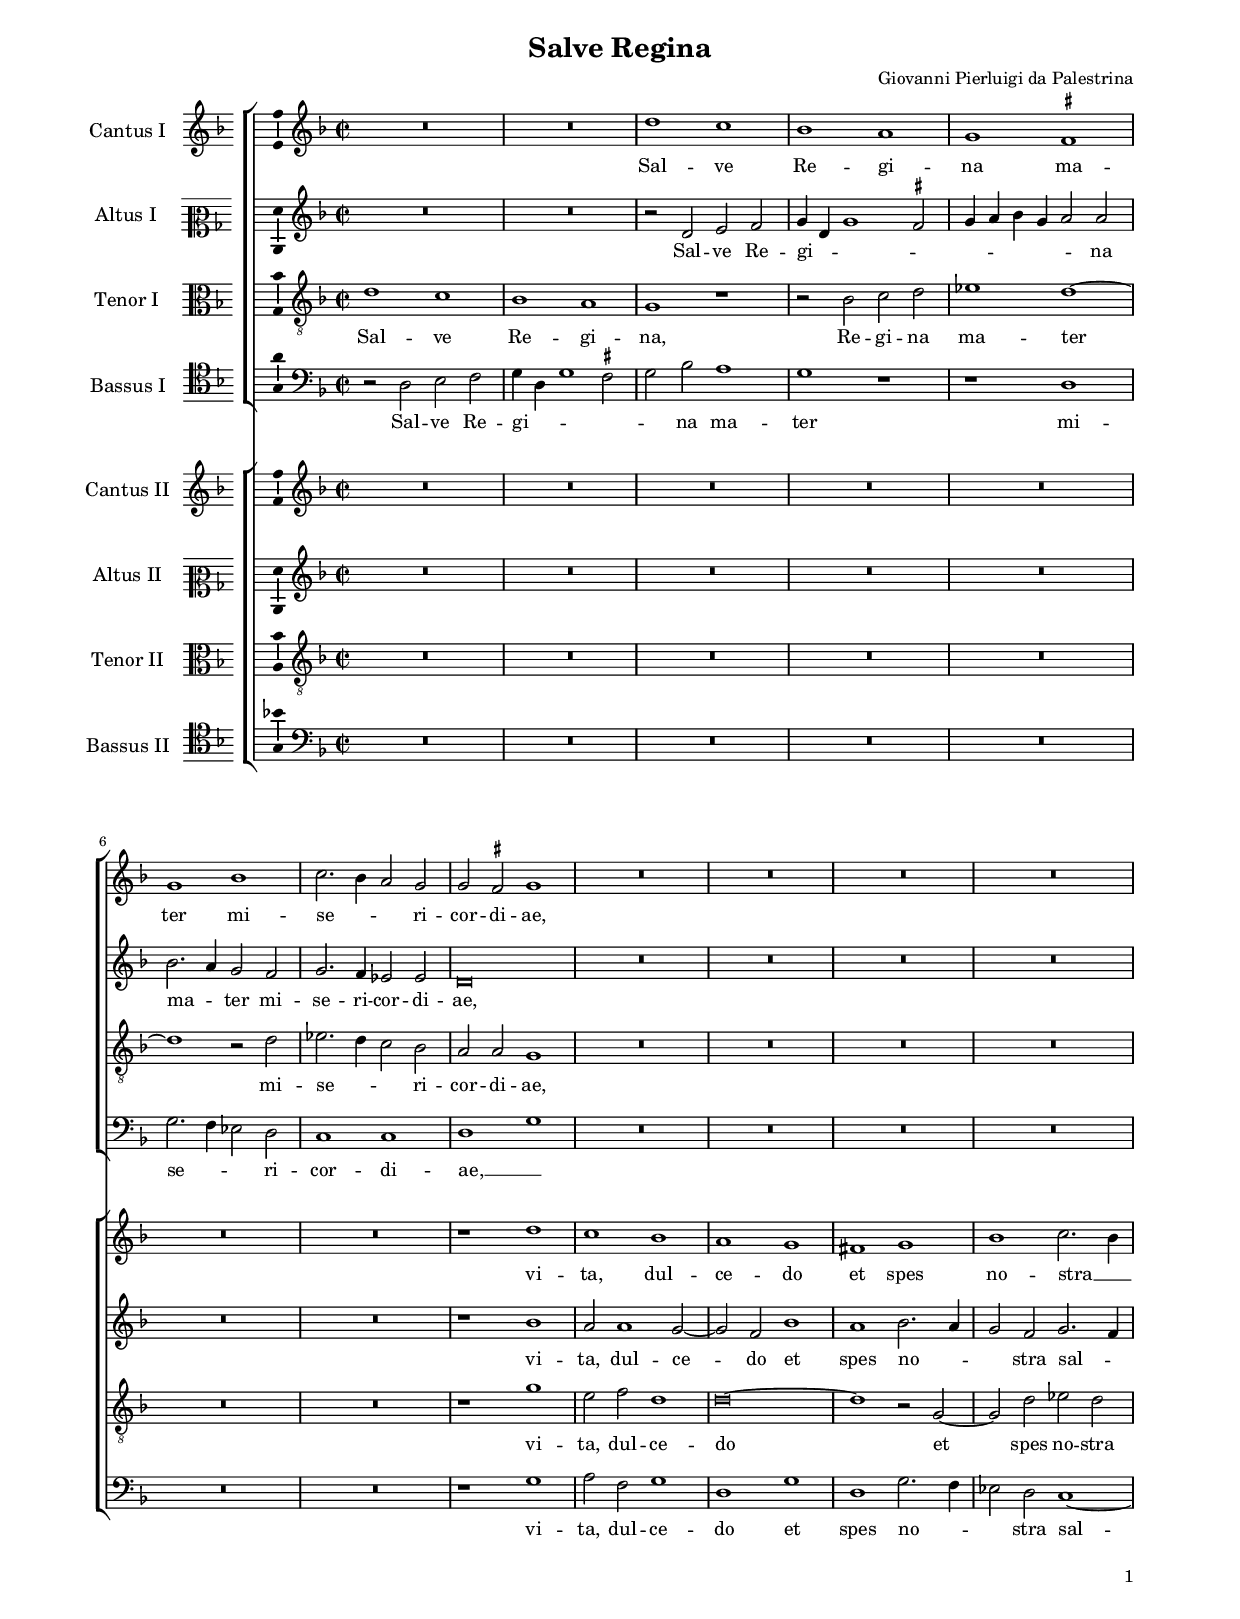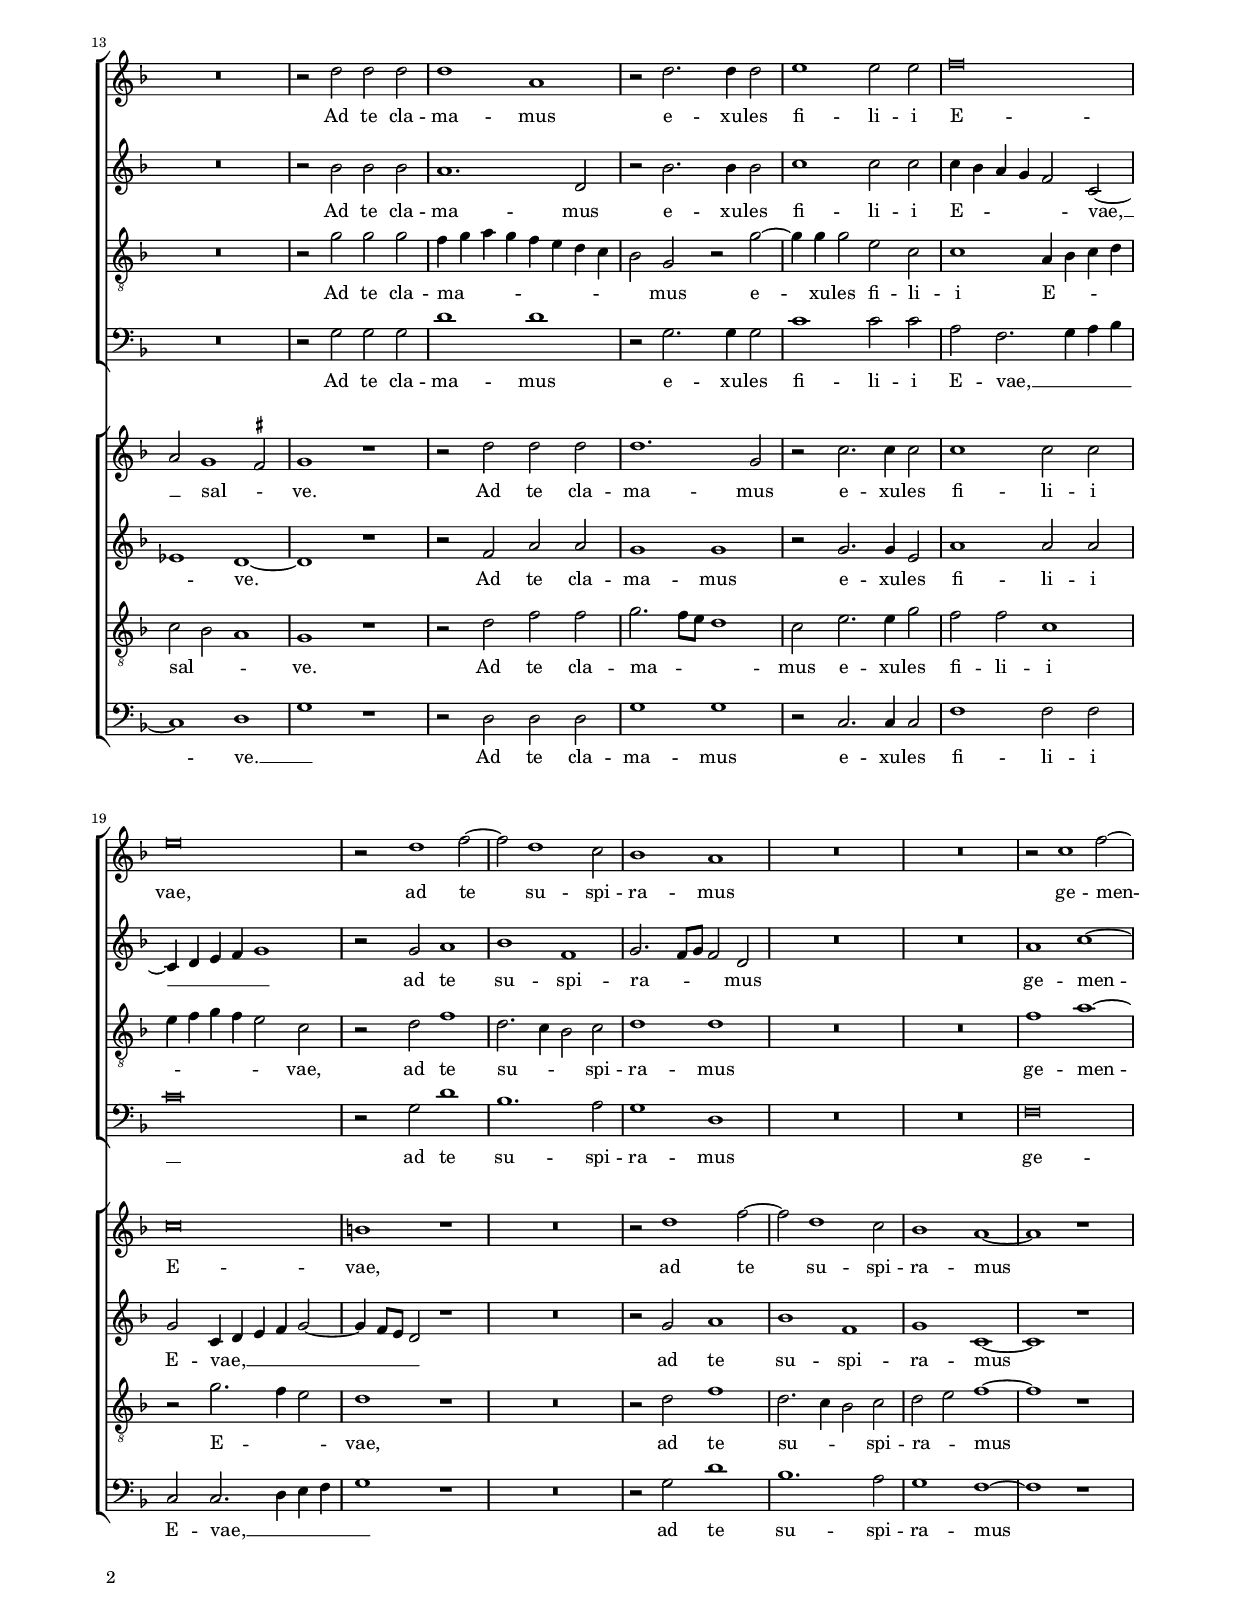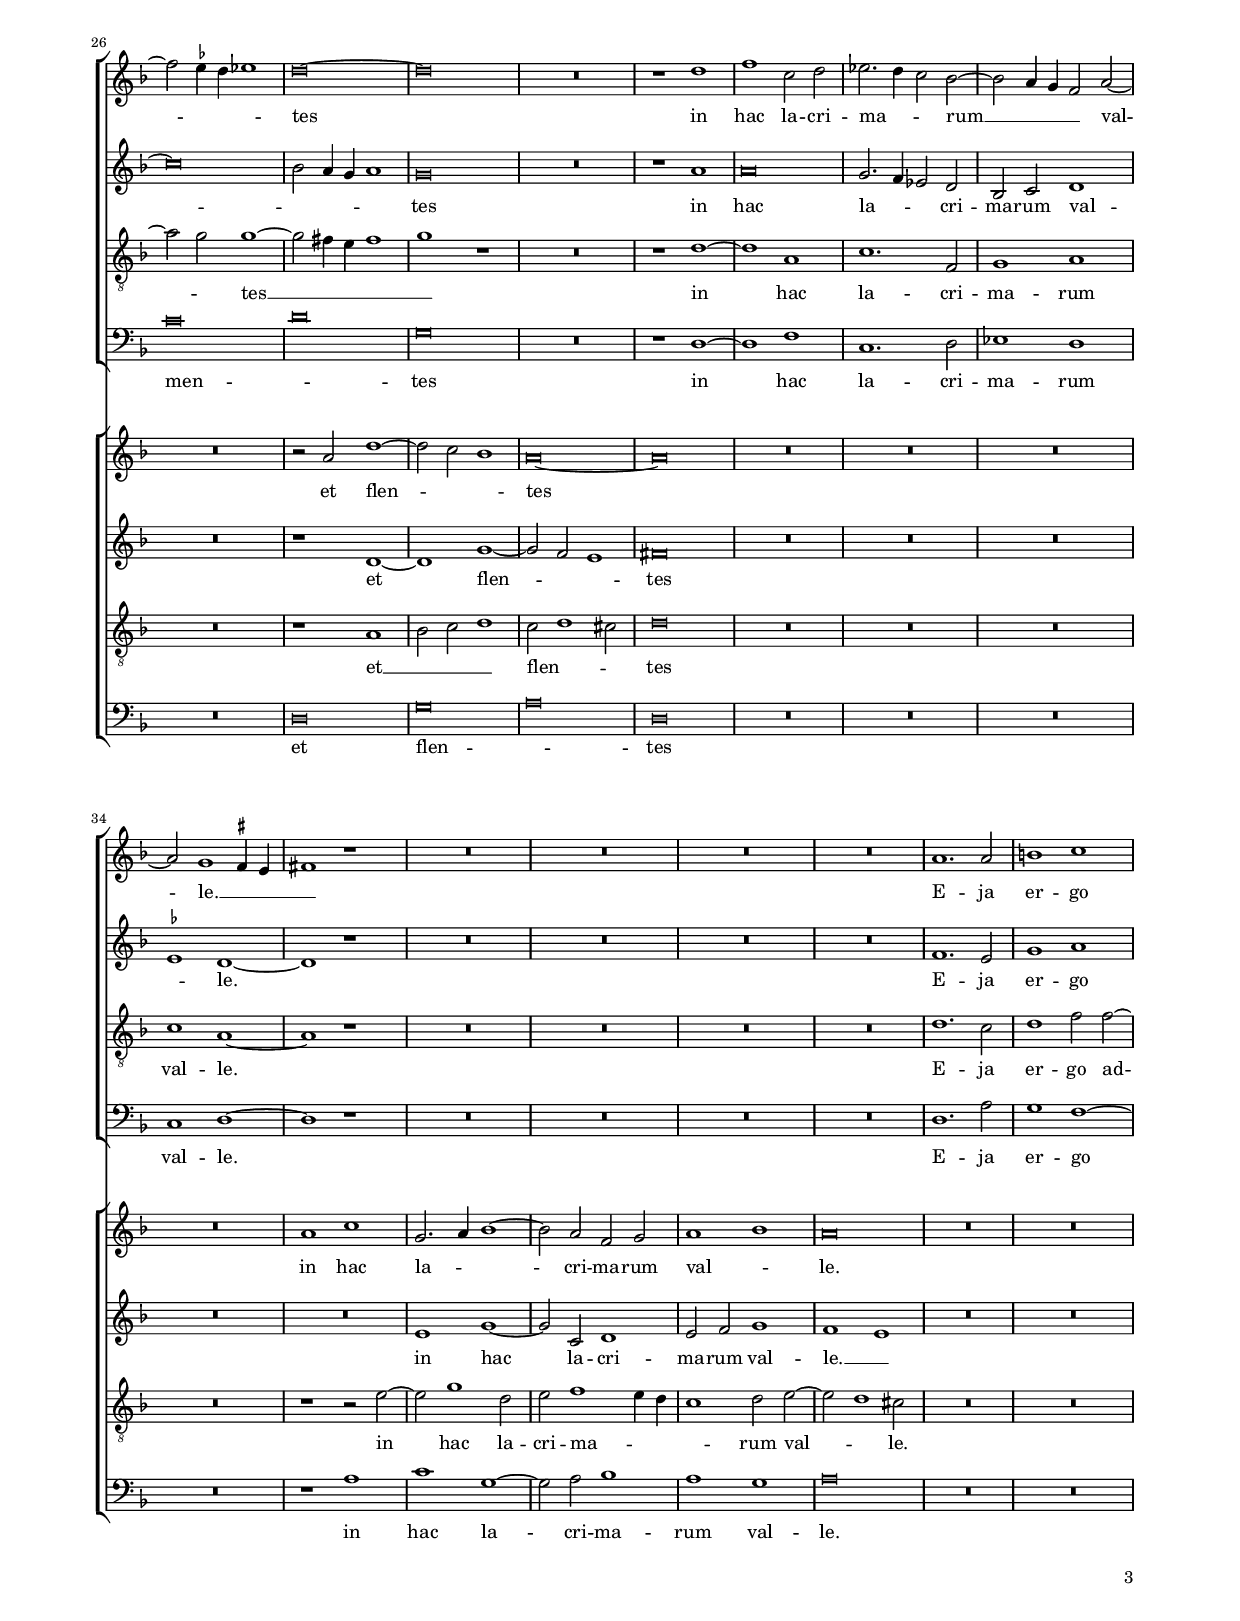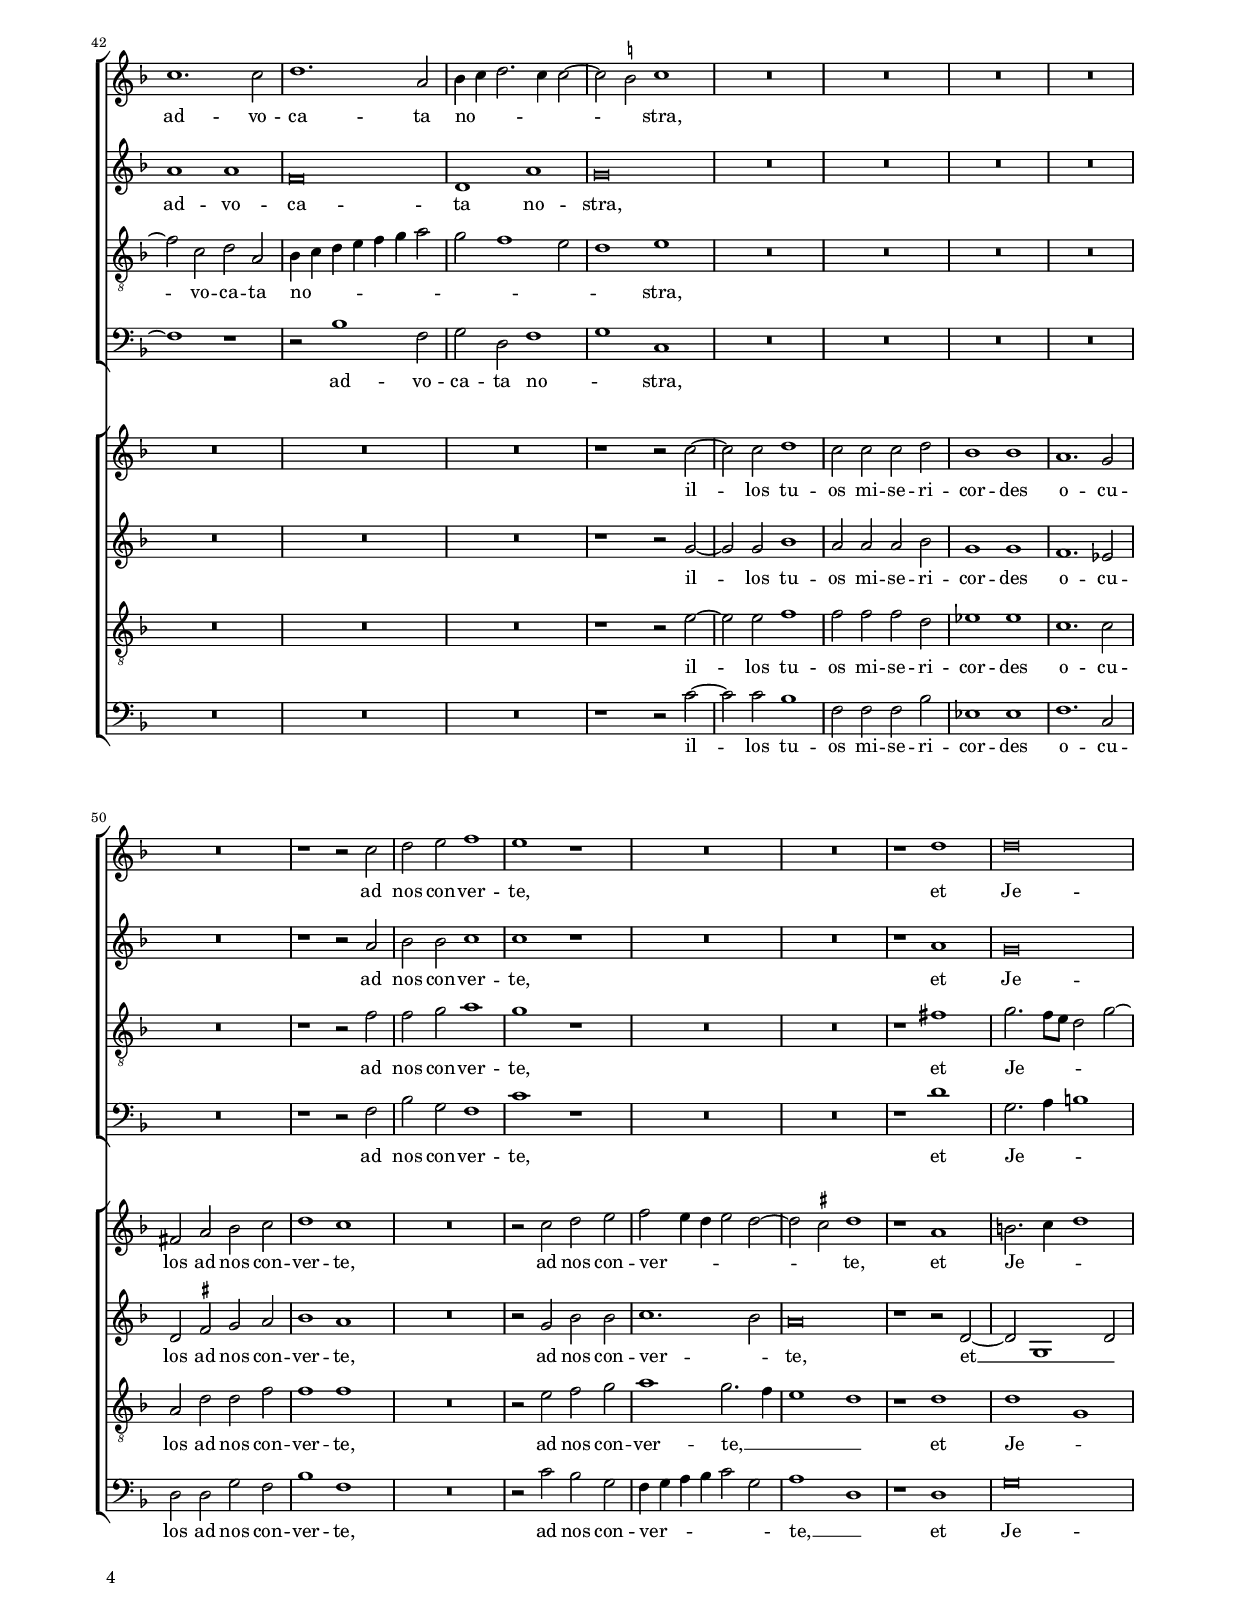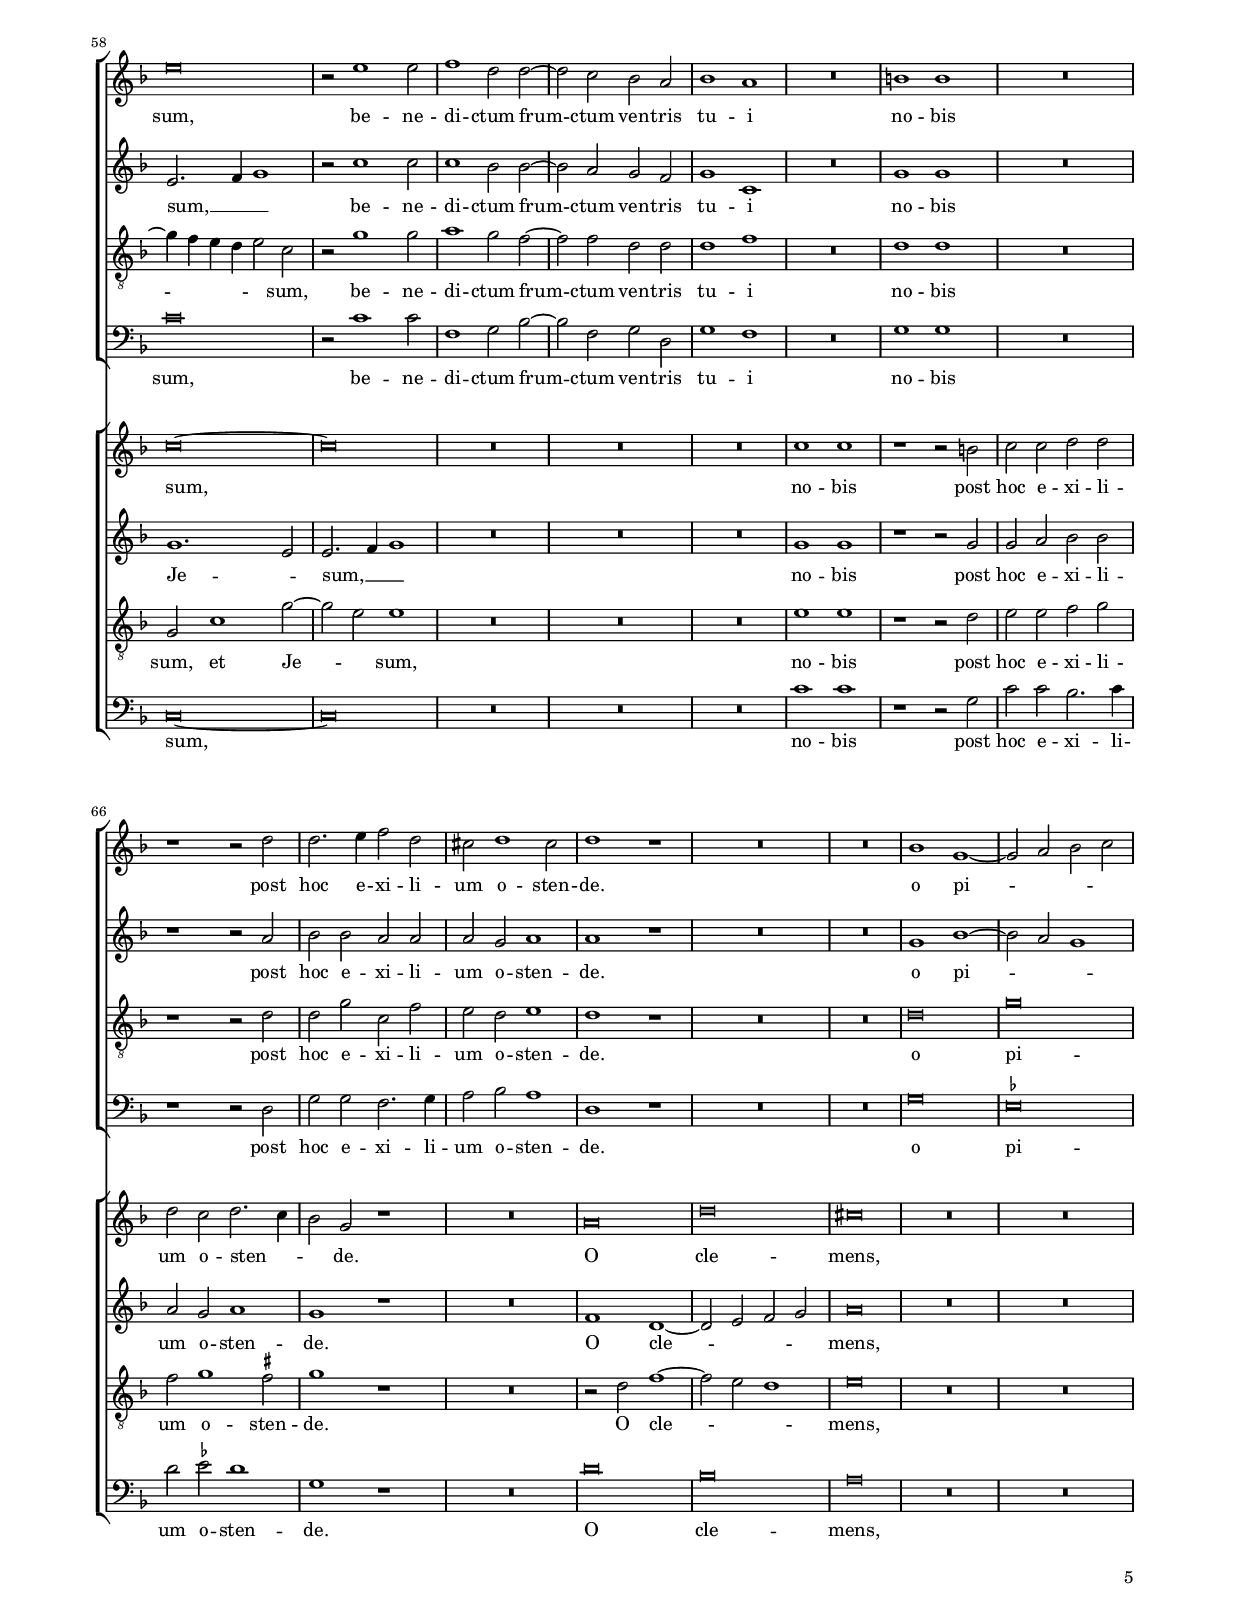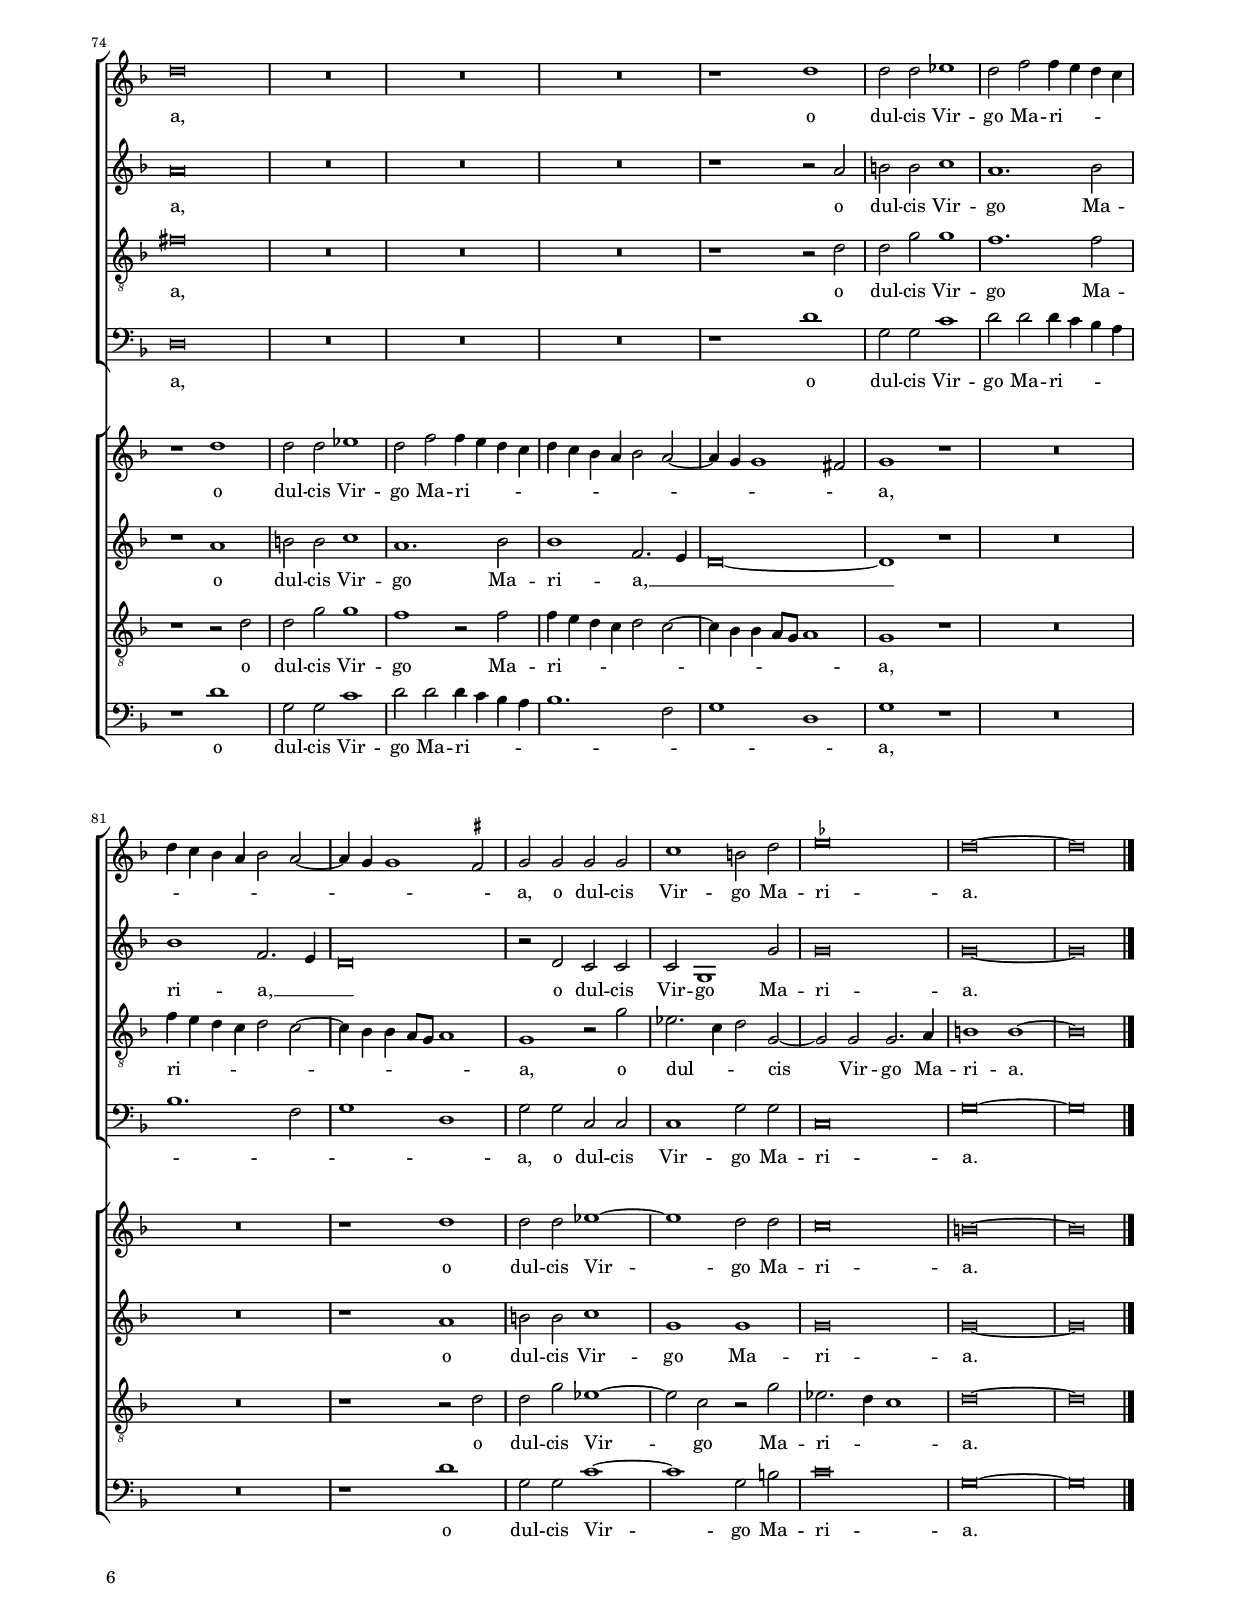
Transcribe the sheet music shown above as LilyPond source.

\header 
{
	title="Salve Regina"
	composer="Giovanni Pierluigi da Palestrina"
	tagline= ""
}

\version "2.24.1"
\language deutsch
#(set-global-staff-size 15)
% #(set-default-paper-size "letter")
#(ly:set-option 'point-and-click #f)



\paper
	{
	top-margin = 2 \cm
	bottom-margin = 1.4 \cm
	left-margin = 1.8 \cm
	right-margin = 1.8 \cm
	print-page-number = ##f
	ragged-bottom = ##f
	ragged-last-bottom = ##f
%   systems-per-page = 2
	page-count = 6
	system-system-spacing = #'((basic-distance . 18) (minimum-distance . 14) (padding . 7) (strechability . 250))
	oddFooterMarkup=\markup   \fill-line { "" \fromproperty #'page:page-number-string }
	evenFooterMarkup=\markup  \fill-line { \fromproperty #'page:page-number-string "" }
	last-bottom-spacing = #'((basic-distance . 12) (minimum-distance . 7) (padding . 4))
	}


global =  
	{
	\key f \major
	\time 2/2 \set Score.measureLength = #(ly:make-moment 2/1)
	\set Score.tempoHideNote = ##t
	\tempo 2 = 90
	\skip 1*2*87 \bar "|."
	}

	ficta = { \once \set suggestAccidentals = ##t }
	
	forget = #(define-music-function (music) (ly:music?) #{
	\accidentalStyle forget
	$music
	\accidentalStyle default
	#})

	
incipitcantusprimus = \markup { \score {
	{
	\set Staff.instrumentName = \markup { \fontsize #1 "Cantus I" }
	\key f \major
	\clef violin
	s4 \bar ""
	}
	\layout  {
	raggedright = ##t
	indent = 1.8 \cm
	line-width = 2.4\cm
	\context { \Staff \remove Time_signature_engraver }
	\override Staff.Clef.Y-extent = #'(0 . 0)
	}} \hspace #1 }
      
incipitaltusprimus = \markup { \score {
	{
	\set Staff.instrumentName = \markup { \fontsize #1 "Altus I" }
	\key f \major
	\clef mezzosoprano
	s4 \bar ""
	}
	\layout  {
	raggedright = ##t
	indent = 1.8 \cm
	line-width = 2.4\cm
	\context { \Staff \remove Time_signature_engraver }
	\override Staff.Clef.Y-extent = #'(0 . 0)
	}} \hspace #1 }
      
incipittenorprimus = \markup { \score {
	{
	\set Staff.instrumentName = \markup { \fontsize #1 "Tenor I" }
	\key f \major
	\clef alto
	s4 \bar ""
	}
	\layout  {
	raggedright = ##t
	indent = 1.8 \cm
	line-width = 2.4\cm
	\context { \Staff \remove Time_signature_engraver }
	\override Staff.Clef.Y-extent = #'(0 . 0)
	}} \hspace #1 }


incipitbassusprimus = \markup { \score {
	{
	\set Staff.instrumentName = \markup { \fontsize #1 "Bassus I" }
	\key f \major
	\clef tenor
	s4 \bar ""
	}
	\layout  {
	raggedright = ##t
	indent = 1.8 \cm
	line-width = 2.4\cm
	\context { \Staff \remove Time_signature_engraver }
	\override Staff.Clef.Y-extent = #'(0 . 0)
	}} \hspace #1 }

incipitcantussecundus = \markup { \score {
	{
	\set Staff.instrumentName = \markup { \fontsize #1 "Cantus II" }
	\key f \major
	\clef violin
	s4 \bar ""
	}
	\layout  {
	raggedright = ##t
	indent = 1.8 \cm
	line-width = 2.4\cm
	\context { \Staff \remove Time_signature_engraver }
	\override Staff.Clef.Y-extent = #'(0 . 0)
	}} \hspace #1 }


incipitaltussecundus = \markup { \score {
	{
	\set Staff.instrumentName = \markup { \fontsize #1 "Altus II" }
	\key f \major
	\clef mezzosoprano
	s4 \bar ""
	}
	\layout  {
	raggedright = ##t
	indent = 1.8 \cm
	line-width = 2.4\cm
	\context { \Staff \remove Time_signature_engraver }
	\override Staff.Clef.Y-extent = #'(0 . 0)
	}} \hspace #1 }


incipittenorsecundus = \markup { \score {
	{
	\set Staff.instrumentName = \markup { \fontsize #1 "Tenor II" }
	\key f \major
	\clef alto
	s4 \bar ""
	}
	\layout  {
	raggedright = ##t
	indent = 1.8 \cm
	line-width = 2.4\cm
	\context { \Staff \remove Time_signature_engraver }
	\override Staff.Clef.Y-extent = #'(0 . 0)
	}} \hspace #1 }	


incipitbassussecundus = \markup { \score {
	{
	\set Staff.instrumentName = \markup { \fontsize #1 "Bassus II" }
	\key f \major
	\clef tenor
	s4 \bar ""
	}
	\layout  {
	raggedright = ##t
	indent = 1.8 \cm
	line-width = 2.4\cm
	\context { \Staff \remove Time_signature_engraver }
	\override Staff.Clef.Y-extent = #'(0 . 0)
	}} \hspace #1 }

cantusprimus =  \relative c''
	{
	R\breve
	R\breve
	d1 c
	b1 a
%5
	g1 \ficta fis |
	g1 b
	c2. b4 a2 g
	g2 \ficta fis g1
	R\breve
%10
	R\breve |
	R\breve
	R\breve
	R\breve
	r2 d' d d
%15
	d1 a |
	r2 d2. d4 d2
	e1 e2 e
	f\breve
	e\breve
%20
	r2 d1 f2~ |
	f2 d1 c2
	b1 a
	R\breve
	R\breve
%25
	r2 c1 f2~ |
	f2 \ficta es4 d es!1 
	d\breve~
	d\breve
	R\breve
%30
	r1 d |
	f1 c2 d
	es2. d4 c2 b~
	b2 a4 g f2 a~
	a2 g1 \ficta fis4 e
%35
	fis1 r |
	R\breve
	R\breve
	R\breve
	R\breve
%40
	a1. a2 |
	h1 c
	c1. c2
	d1. a2
	b4 c d2. c4 c2~
%45
	c2 \ficta h c1 |
	R\breve
	R\breve
	R\breve
	R\breve
%50
	R\breve |
	r1 r2 c
	d2 e f1
	e1 r
	R\breve
%55
	R\breve |
	r1 d
	d\breve
	e\breve
	r2 e1 e2
%60
	f1 d2 d~ |
	d2 c b a
	b1 a
	R\breve
	h1 h
%65
	R\breve |
	r1 r2 d
	d2. e4 f2 d
	cis2 d1 cis2
	d1 r
%70
	R\breve |
	R\breve
	b1 g~
	g2 a b c
	d\breve
%75
	R\breve |
	R\breve
	R\breve
	r1 d
	d2 d es1
%80
	d2 f f4 e d c |
	d4 c b a b2 a~
	a4 g g1 \ficta fis2
	g2 g g g
	c1 h2 d
%85
	\ficta es\breve |
	d\breve~
	d\breve |
	}

altusprimus =  \relative c' 
	{
	R\breve
	R\breve
	r2 d e f
	g4 d g1 \ficta fis2
%5
	g4 a b g a2 a |
	b2. a4 g2 f
	g2. f4 es2 es
	d\breve
	R\breve
%10
	R\breve |
	R\breve
	R\breve
	R\breve
	r2 b' b b
%15
	a1. d,2 |
	r2 b'2. b4 b2
	c1 c2 c
	c4 b a g f2 c~
	c4 d e f g1
%20
	r2 g a1 |
	b1 f
	g2. f8 g f2 d
	R\breve
	R\breve
%25
	a'1 c~ |
	c\breve
	b2 a4 g a1
	g\breve
	R\breve
%30
	r1 a |
	a\breve
	g2. f4 es2 d
	b2 c d1
	\ficta es1 d~
%35
	d1 r |
	R\breve
	R\breve
	R\breve
	R\breve
%40
	f1. e2 |
	g1 a
	a1 a
	f\breve
	d1 a'
%45
	g\breve |
	R\breve
	R\breve
	R\breve
	R\breve
%50
	R\breve |
	r1 r2 a
	b2 b c1
	c1 r
	R\breve
%55
	R\breve |
	r1 a
	g\breve
	e2. f4 g1
	r2 c1 c2
%60
	c1 b2 b~ |
	b2 a g f
	g1 c,
	R\breve
	g'1 g
%65
	R\breve |
	r1 r2 a
	b2 b a a
	a2 g a1
	a1 r
%70
	R\breve |
	R\breve
	g1 b~
	b2 a g1
	a\breve
%75
	R\breve |
	R\breve
	R\breve
	r1 r2 a
	h2 h c1
%80
	a1. b2 |
	b1 f2. e4
	d\breve
	r2 d c c
	c2 g1 g'2
%85
	g\breve |
	g\breve~
	g\breve |
	}

tenorprimus =  \relative c' 
	{
	d1 c
	b1 a
	g1 r
	r2 b c d
%5
	es1 d~ |
	d1 r2 d
	es2. d4 c2 b
	a2 a g1
	R\breve
%10
	R\breve |
	R\breve
	R\breve
	R\breve
	r2 g' g g
%15
	f4 g a g f e d c |
	b2 g r2 g'~
	g4 g g2 e c
	c1 a4 b c d
	e4 f g f e2 c
%20
	r2 d f1 |
	d2. c4 b2 c
	d1 d
	R\breve
	R\breve
%25
	f1 a~ |
	a2 g g1~
	g2 fis4 e fis1
	g1 r
	R\breve
%30
	r1 d~ |
	d1 a
	c1. f,2
	g1 a
	c1 a~
%35
	a1 r |
	R\breve
	R\breve
	R\breve
	R\breve
%40
	d1. c2 |
	d1 f2 f~
	f2 c d a
	b4 c d e f g a2
	g2 f1 e2
%45
	d1 e |
	R\breve
	R\breve
	R\breve
	R\breve
%50
	R\breve |
	r1 r2 f
	f2 g a1
	g1 r
	R\breve
%55
	R\breve |
	r1 fis
	g2. f8 e d2 g~
	g4 f e d e2 c
	r2 g'1 g2
%60
	a1 g2 f~ |
	f2 f d d
	d1 f
	R\breve
	d1 d
%65
	R\breve |
	r1 r2 d
	d2 g c, f
	e2 d e1
	d1 r
%70
	R\breve |
	R\breve
	d\breve
	g\breve
	fis\breve
%75
	R\breve |
	R\breve
	R\breve
	r1 r2 d
	d2 g g1
%80
	f1. f2 |
	f4 e d c d2 c~
	c4 b b a8 g a1
	g1 r2 g'
	es2. c4 d2 g,~
%85
	g2 g g2. a4 |
	h1 h~
	h\breve |
	}

bassusprimus  =  \relative c 
	{
	r2 d e f
	g4 d g1 \ficta fis2
	g2 b a1
	g1 r
%5
	r1 d |
	g2. f4 es2 d
	c1 c
	d1 g
	R\breve
%10
	R\breve |
	R\breve
	R\breve
	R\breve
	r2 g g g
%15
	d'1 d |
	r2 g,2. g4 g2
	c1 c2 c
	a2 f2. g4 a b
	c\breve
%20
	r2 g d'1 |
	b1. a2
	g1 d
	R\breve
	R\breve
%25
	f\breve |
	c'\breve
	d\breve
	g,\breve
	R\breve
%30
	r1 d~ |
	d1 f
	c1. d2
	es1 d
	c1 d~
%35
	d1 r |
	R\breve
	R\breve
	R\breve
	R\breve
%40
	d1. a'2 |
	g1 f~
	f1 r
	r2 b1 f2
	g2 d f1
%45
	g1 c, |
	R\breve
	R\breve
	R\breve
	R\breve
%50
	R\breve |
	r1 r2 f
	b2 g f1
	c'1 r
	R\breve
%55
	R\breve |
	r1 d
	g,2. a4 h1
	c\breve
	r2 c1 c2
%60
	f,1 g2 b~ |
	b2 f g d
	g1 f
	R\breve
	g1 g
%65
	R\breve |
	r1 r2 d
	g2 g f2. g4
	a2 b a1
	d,1 r
%70
	R\breve |
	R\breve
	g\breve
	\ficta es\breve
	d\breve
%75
	R\breve |
	R\breve
	R\breve
	r1 d'
	g,2 g c1
%80
	d2 d d4 c b a |
	b1. f2
	g1 d
	g2 g c, c
	c1 g'2 g
%85
	c,\breve |
	g'\breve~
	g\breve |
	}

cantussecundus =  \relative c''
	{
	R\breve
	R\breve
	R\breve
	R\breve
%5
	R\breve |
	R\breve
	R\breve
	r1 d
	c1 b
%10
	a1 g |
	fis1 g
	b1 c2. b4
	a2 g1 \ficta fis2
	g1 r
%15
	r2 d' d d |
	d1. g,2
	r2 c2. c4 c2
	c1 c2 c
	c\breve
%20
	h1 r |
	R\breve
	r2 d1 f2~
	f2 d1 c2
	b1 a~
%25
	a1 r |
	R\breve
	r2 a d1~
	d2 c b1
	a\breve~
%30
	a\breve |
	R\breve
	R\breve
	R\breve
	R\breve
%35
	a1 c |
	g2. a4 b1~
	b2 a f g
	a1 b
	a\breve
%40
	R\breve |
	R\breve
	R\breve
	R\breve
	R\breve
%45
	r1 r2 c~ |
	c2 c d1
	c2 c c d
	b1 b
	a1. g2
%50
	fis2 a b c |
	d1 c
	R\breve
	r2 c d e
	f2 e4 d e2 d~
%55
	d2 \ficta cis d1 |
	r1 a
	h2. c4 d1
	c\breve~
	c\breve
%60
	R\breve |
	R\breve
	R\breve
	c1 c
	r1 r2 h
%65
	c2 c d d |
	d2 c d2. c4
	b2 g r1
	R\breve
	a\breve
%70
	d\breve |
	cis\breve
	R\breve
	R\breve
	r1 d
%75
	d2 d es1 |
	d2 f f4 e d c
	d4 c b a b2 a~
	a4 g g1 fis2
	g1 r
%80
	R\breve |
	R\breve
	r1 d'
	d2 d es1~
	es1 d2 d
%85
	c\breve |
	h\breve~
	h\breve |
	}

altussecundus =  \relative c'
	{
	R\breve
	R\breve
	R\breve
	R\breve
%5
	R\breve |
	R\breve
	R\breve
	r1 b'
	a2 a1 g2~
%10
	g2 f b1 |
	a1 b2. a4
	g2 f g2. f4
	es1 d~
	d1 r
%15
	r2 f a a |
	g1 g
	r2 g2. g4 e2
	a1 a2 a
	g2 c,4 d e f g2~
%20
	g4 f8 e d2 r1 |
	R\breve
	r2 g a1
	b1 f
	g1 c,~
%25
	c1 r |
	R\breve
	r1 d~
	d1 g~
	g2 f e1
%30
	fis\breve |
	R\breve
	R\breve
	R\breve
	R\breve
%35
	R\breve |
	e1 g~
	g2 c, d1
	e2 f g1
	f1 e
%40
	R\breve |
	R\breve
	R\breve
	R\breve
	R\breve
%45
	r1 r2 g~ |
	g2 g b1
	a2 a a b
	g1 g
	f1. es2
%50
	d2 \ficta fis g a |
	b1 a
	R\breve
	r2 g b b
	c1. b2
%55
	a\breve |
	r1 r2 d,~
	d2 g,1 d'2
	g1. e2
	e2. f4 g1
%60
	R\breve |
	R\breve
	R\breve
	g1 g
	r1 r2 g
%65
	g2 a b b |
	a2 g a1
	g1 r
	R\breve
	f1 d~
%70
	d2 e f g |
	a\breve
	R\breve
	R\breve
	r1 a
%75
	h2 h c1 |
	a1. b2
	b1 f2. e4
	d\breve~
	d1 r
%80
	R\breve |
	R\breve
	r1 a'
	h2 h c1
	g1 g
%85
	g\breve |
	g\breve~
	g\breve |
    }

tenorsecundus =  \relative c'
	{
	R\breve
	R\breve
	R\breve
	R\breve
%5
	R\breve |
	R\breve
	R\breve
	r1 g'
	e2 f d1
%10
	d\breve~ |
	d1 r2 g,~
	g2 d' es d
	c2 b a1
	g1 r
%15
	r2 d' f f |
	g2. f8 e d1
	c2 e2. e4 g2
	f2 f c1
	r2 g'2. f4 e2
%20
	d1 r |
	R\breve
	r2 d f1
	d2. c4 b2 c
	d2 e f1~
%25
	f1 r |
	R\breve
	r1 a,
	b2 c d1
	c2 d1 cis2
%30
	d\breve |
	R\breve
	R\breve
	R\breve
	R\breve
%35
	r1 r2 e~ |
	e2 g1 d2
	e2 f1 e4 d
	c1 d2 e~
	e2 d1 cis2
%40
	R\breve |
	R\breve
	R\breve
	R\breve
	R\breve
%45
	r1 r2 e~ |
	e2 e f1
	f2 f f d
	es1 es
	c1. c2
%50
	a2 d d f |
	f1 f
	R\breve
	r2 e f g
	a1 g2. f4
%55
	e1 d |
	r1 d
	d1 g,
	g2 c1 g'2~
	g2 e e1
%60
	R\breve |
	R\breve
	R\breve
	e1 e
	r1 r2 d
%65
	e2 e f g |
	f2 g1 \ficta fis2
	g1 r
	R\breve
	r2 d f1~
%70
	f2 e d1 |
	e\breve
	R\breve
	R\breve
	r1 r2 d
%75
	d2 g g1 |
	f1 r2 f
	f4 e d c d2 c~
	c4 b b a8 g a1
	g1 r
%80
	R\breve |
	R\breve
	r1 r2 d'
	d2 g es1~
	es2 c  r g'
%85
	es2. d4 c1 |
	d\breve~
	d\breve |
	}

bassussecundus =  \relative c
	{
	R\breve
	R\breve
	R\breve
	R\breve
%5
	R\breve |
	R\breve
	R\breve
	r1 g'
	a2 f g1
%10
	d1 g |
	d1 g2. f4
	es2 d c1~
	c1 d
	g1 r
%15
	r2 d d d |
	g1 g
	r2 c,2. c4 c2
	f1 f2 f
	c2 c2. d4 e f
%20
	g1 r |
	R\breve
	r2 g d'1
	b1. a2
	g1 f~
%25
	f1 r |
	R\breve
	d\breve
	g\breve
	a\breve
%30
	d,\breve |
	R\breve
	R\breve
	R\breve
	R\breve
%35
	r1 a' |
	c1 g~
	g2 a b1
	a1 g
	a\breve
%40
	R\breve |
	R\breve
	R\breve
	R\breve
	R\breve
%45
	r1 r2 c~ |
	c2 c b1
	f2 f f b
	es,1 es
	f1. c2
%50
	d2 d g f |
	b1 f
	R\breve
	r2 c' b g
	f4 g a b c2 g
%55
	a1 d, |
	r1 d
	g\breve
	c,\breve~
	c\breve
%60
	R\breve |
	R\breve
	R\breve
	c'1 c
	r1 r2 g
%65
	c2 c b2. c4 |
	d2 \ficta es d1
	g,1 r
	R\breve
	d'\breve
%70
	b\breve |
	a\breve
	R\breve
	R\breve
	r1 d
%75
	g,2 g c1 |
	d2 d d4 c b a
	b1. f2
	g1 d
	g1 r
%80
	R\breve |
	R\breve
	r1 d'
	g,2 g c1~
	c1 g2 h
%85
	c\breve |
	g\breve~
	g\breve |
	}


lyricscantusprimus = \lyricmode {
	Sal -- ve Re -- gi -- na ma -- ter mi -- se -- _ _ ri -- cor -- di -- ae,
	Ad te cla -- ma -- mus e -- xu -- les fi -- li -- i E -- vae,
	ad te su -- spi -- ra -- mus ge -- men -- _ _ _ tes
	in hac la -- cri -- ma -- _ _ rum __ _ _ _ val -- le. __ _ _ _
	E -- ja er -- go ad -- vo -- ca -- ta no -- _ _ _ _ _ stra,
	ad nos con -- ver -- te,
	et Je -- sum,
	be -- ne -- di -- ctum frum -- ctum ven -- tris tu -- i
	no -- bis post hoc e -- xi -- li -- um o -- sten -- de.
	o pi -- _ _ _ a,
	o dul -- cis Vir -- go Ma -- ri -- _ _ _ _ _ _ _ _ _ _ _ _ a,
	o dul -- cis Vir -- go Ma -- ri -- a.
	}


lyricsaltusprimus = \lyricmode {
	Sal -- ve Re -- gi -- _ _ _ _ _ _ _ _ na ma -- _ ter mi -- se -- ri -- cor -- di -- ae,
	Ad te cla -- ma -- mus e -- xu -- les fi -- li -- i E -- _ _ _ _ vae, __ _ _ _ _
	ad te su -- spi -- ra -- _ _ _ mus ge -- men -- _ _ _ _ tes
	in hac la -- _ _ cri -- ma -- rum val -- _ le.
	E -- ja er -- go ad -- vo -- ca -- ta no -- stra,
	ad nos con -- ver -- te,
	et Je -- sum, __ _ _
	be -- ne -- di -- ctum frum -- ctum ven -- tris tu -- i
	no -- bis post hoc e -- xi -- li -- um o -- sten -- de.
	o pi -- _ _ a,
	o dul -- cis Vir -- go Ma -- ri -- a, __ _ _
	o dul -- cis Vir -- go Ma -- ri -- a.
	}


lyricstenorprimus = \lyricmode {
	Sal -- ve Re -- gi -- na,
	Re -- gi -- na ma -- ter mi -- se -- _ _ ri -- cor -- di -- ae,
	Ad te cla -- ma -- _ _ _ _ _ _ _ _ mus e -- xu -- les fi -- li -- i E -- _ _ _ _ _ _ _ _ vae,
	ad te su -- _ _ spi -- ra -- mus ge -- men -- _ tes __ _ _ _ _
	in hac la -- cri -- ma -- rum val -- le.
	E -- ja er -- go ad -- vo -- ca -- ta no -- _ _ _ _ _ _ _ _ _ _ stra,
	ad nos con -- ver -- te,
	et Je -- _ _ _ _ _ _ _ _ sum,
	be -- ne -- di -- ctum frum -- ctum ven -- tris tu -- i
	no -- bis post hoc e -- xi -- li -- um o -- sten -- de.
	o pi -- a,
	o dul -- cis Vir -- go Ma -- ri -- _ _ _ _ _ _ _ _ _ _ a,
	o dul -- _ _ cis Vir -- go Ma -- ri -- a.
	}


lyricsbassusprimus = \lyricmode {
	Sal -- ve Re -- gi -- _ _ _ _ na ma -- ter mi -- se -- _ _ ri -- cor -- di -- ae, __ _
	Ad te cla -- ma -- mus e -- xu -- les fi -- li -- i E -- vae, __ _ _ _ _
	ad te su -- spi -- ra -- mus ge -- men -- _ tes
	in hac la -- cri -- ma -- rum val -- le.
	E -- ja er -- go ad -- vo -- ca -- ta no -- _ stra,
	ad nos con -- ver -- te,
	et Je -- _ _ sum,
	be -- ne -- di -- ctum frum -- ctum ven -- tris tu -- i
	no -- bis post hoc e -- xi -- li -- um o -- sten -- de.
	o pi -- a,
	o dul -- cis Vir -- go Ma -- ri -- _ _ _ _ _ _ _ a,
	o dul -- cis Vir -- go Ma -- ri -- a.
	}


lyricscantussecundus = \lyricmode {
	vi -- ta, dul -- ce -- do et spes no -- stra __ _ _ sal -- _ ve.
	Ad te cla -- ma -- mus e -- xu -- les fi -- li -- i E -- vae,
	ad te su -- spi -- ra -- mus
	et flen -- _ _ tes
	in hac la -- _ _ cri -- ma -- rum val -- _ le.
	il -- los tu -- os mi -- se -- ri -- cor -- des o -- cu -- los ad nos con -- ver -- te,
	ad nos con -- ver -- _ _ _ _ _ te,
	et Je -- _ _ sum,
	no -- bis post hoc e -- xi -- li -- um o -- sten -- _ _ de.
	O cle -- mens,
	o dul -- cis Vir -- go Ma -- ri -- _ _ _ _ _ _ _ _ _ _ _ _ a,
	o dul -- cis Vir -- go Ma -- ri -- a.
	}


lyricsaltussecundus = \lyricmode {
	vi -- ta, dul -- ce -- do et spes no -- _ _ stra sal -- _ _ ve.
	Ad te cla -- ma -- mus e -- xu -- les fi -- li -- i E -- vae, __ _ _ _ _ _ _ _
	ad te su -- spi -- ra -- mus
	et flen -- _ _ tes
	in hac la -- cri -- ma -- rum val -- le. __ _
	il -- los tu -- os mi -- se -- ri -- cor -- des o -- cu -- los ad nos con -- ver -- te,
	ad nos con -- ver -- _ te,
	et __ _ _ Je -- _ sum, __ _ _
	no -- bis post hoc e -- xi -- li -- um o -- sten -- de.
	O cle -- _ _ _ mens,
	o dul -- cis Vir -- go Ma -- ri -- a, __ _ _
	o dul -- cis Vir -- go Ma -- ri -- a.
	}
	

lyricstenorsecundus = \lyricmode {
	vi -- ta, dul -- ce -- do et spes no -- stra sal -- _ _ ve.
	Ad te cla -- ma -- _ _ _ mus e -- xu -- les fi -- li -- i E -- _ _ vae,
	ad te su -- _ _ spi -- ra -- _ mus
	et __ _ _ _ flen -- _ _ tes
	in hac la -- cri -- ma -- _ _ _ rum val -- _ le.
	il -- los tu -- os mi -- se -- ri -- cor -- des o -- cu -- los ad nos con -- ver -- te,
	ad nos con -- ver -- te, __ _ _ _
	et Je -- _ sum,
	et Je -- _ sum,
	no -- bis post hoc e -- xi -- li -- um o -- sten -- de.
	O cle -- _ _ mens,
	o dul -- cis Vir -- go Ma -- ri -- _ _ _ _ _ _ _ _ _ _ a,
	o dul -- cis Vir -- go Ma -- ri -- _ _ a.
	}


lyricsbassussecundus = \lyricmode {
	vi -- ta, dul -- ce -- do et spes no -- _ _ stra sal -- ve. __ _
	Ad te cla -- ma -- mus e -- xu -- les fi -- li -- i E -- vae, __ _ _ _ _
	ad te su -- spi -- ra -- mus
	et flen -- _ tes
	in hac la -- cri -- ma -- rum val -- le.
	il -- los tu -- os mi -- se -- ri -- cor -- des o -- cu -- los ad nos con -- ver -- te,
	ad nos con -- ver -- _ _ _ _ _ te, __ _
	et Je -- sum,
	no -- bis post hoc e -- xi -- li -- um o -- sten -- de.
	O cle -- mens,
	o dul -- cis Vir -- go Ma -- ri -- _ _ _ _ _ _ _ a,
	o dul -- cis Vir -- go Ma -- ri -- a.
	}


\score
{	
    \transpose c c {
	
<<
	\new ChoirStaff \with { \override StaffGrouper.staffgroup-staff-spacing.basic-distance = #15 
				\override StaffGrouper.staff-staff-spacing.basic-distance = #12 }
	<<
	
	\new Staff << \global
	\new Voice="v1" {
		\set Staff.instrumentName=\incipitcantusprimus
		\set Staff.midiInstrument = "reed organ"
		\clef violin
		\cantusprimus }
	\new Lyrics \lyricsto "v1" {\lyricscantusprimus }
	>>
	
	\new Staff << \global
	\new Voice="v2" {
		\set Staff.instrumentName=\incipitaltusprimus
		\set Staff.midiInstrument = "reed organ"
		\clef violin % "G_8"
		\altusprimus }
	\new Lyrics \lyricsto "v2" {\lyricsaltusprimus }
	>>
	
	\new Staff << \global
	\new Voice="v3" {
		\set Staff.instrumentName=\incipittenorprimus
		\set Staff.midiInstrument = "reed organ"
		\clef "G_8"
		\tenorprimus }
	\new Lyrics \lyricsto "v3" {\lyricstenorprimus }
	>>
	
	\new Staff << \global
	\new Voice="v4" {
		\set Staff.instrumentName=\incipitbassusprimus
		\set Staff.midiInstrument = "reed organ"
		\clef bass 
		\bassusprimus }
	\new Lyrics \lyricsto "v4" {\lyricsbassusprimus}
	>>
	>>
	
	\new ChoirStaff \with { \override StaffGrouper.staff-staff-spacing.basic-distance = #12 }
	<<
	
	\new Staff << \global
	\new Voice="v5" {
		\set Staff.instrumentName=\incipitcantussecundus
		\set Staff.midiInstrument = "church organ"
		\clef violin
		\cantussecundus }
	\new Lyrics \lyricsto "v5" {\lyricscantussecundus }
	>>
	
	\new Staff << \global
	\new Voice="v6" {
		\set Staff.instrumentName=\incipitaltussecundus
		\set Staff.midiInstrument = "church organ"
		\clef violin % "G_8"
		\altussecundus }
	\new Lyrics \lyricsto "v6" {\lyricsaltussecundus }
	>>
	
	\new Staff << \global
	\new Voice="v7" {
		\set Staff.instrumentName=\incipittenorsecundus
		\set Staff.midiInstrument = "church organ"
		\clef "G_8"
		\tenorsecundus }
	\new Lyrics \lyricsto "v7" {\lyricstenorsecundus }
	>>
	
	\new Staff << \global
	\new Voice="v8" {
		\set Staff.instrumentName=\incipitbassussecundus
		\set Staff.midiInstrument = "church organ"
		\clef bass 
		\bassussecundus }
	\new Lyrics \lyricsto "v8" {\lyricsbassussecundus}
	>>
	>>
>>
	} % transpose

\layout
	{
	indent = 2.5 \cm
%	\context { \Lyrics \override VerticalAxisGroup.nonstaff-relatedstaff-spacing.padding = #2 }
%	\context { \Lyrics \override LyricText.font-size = #1 }
	\context { \Score \override BarNumber.padding = #2 }
	\context { \Voice \override NoteHead.style = #'baroque }
	\context { \Staff \consists Ambitus_engraver }
	\context { \Staff \override TimeSignature.break-visibility = #end-of-line-invisible }
	}

\midi
	{
	}
      
}

% EOF
